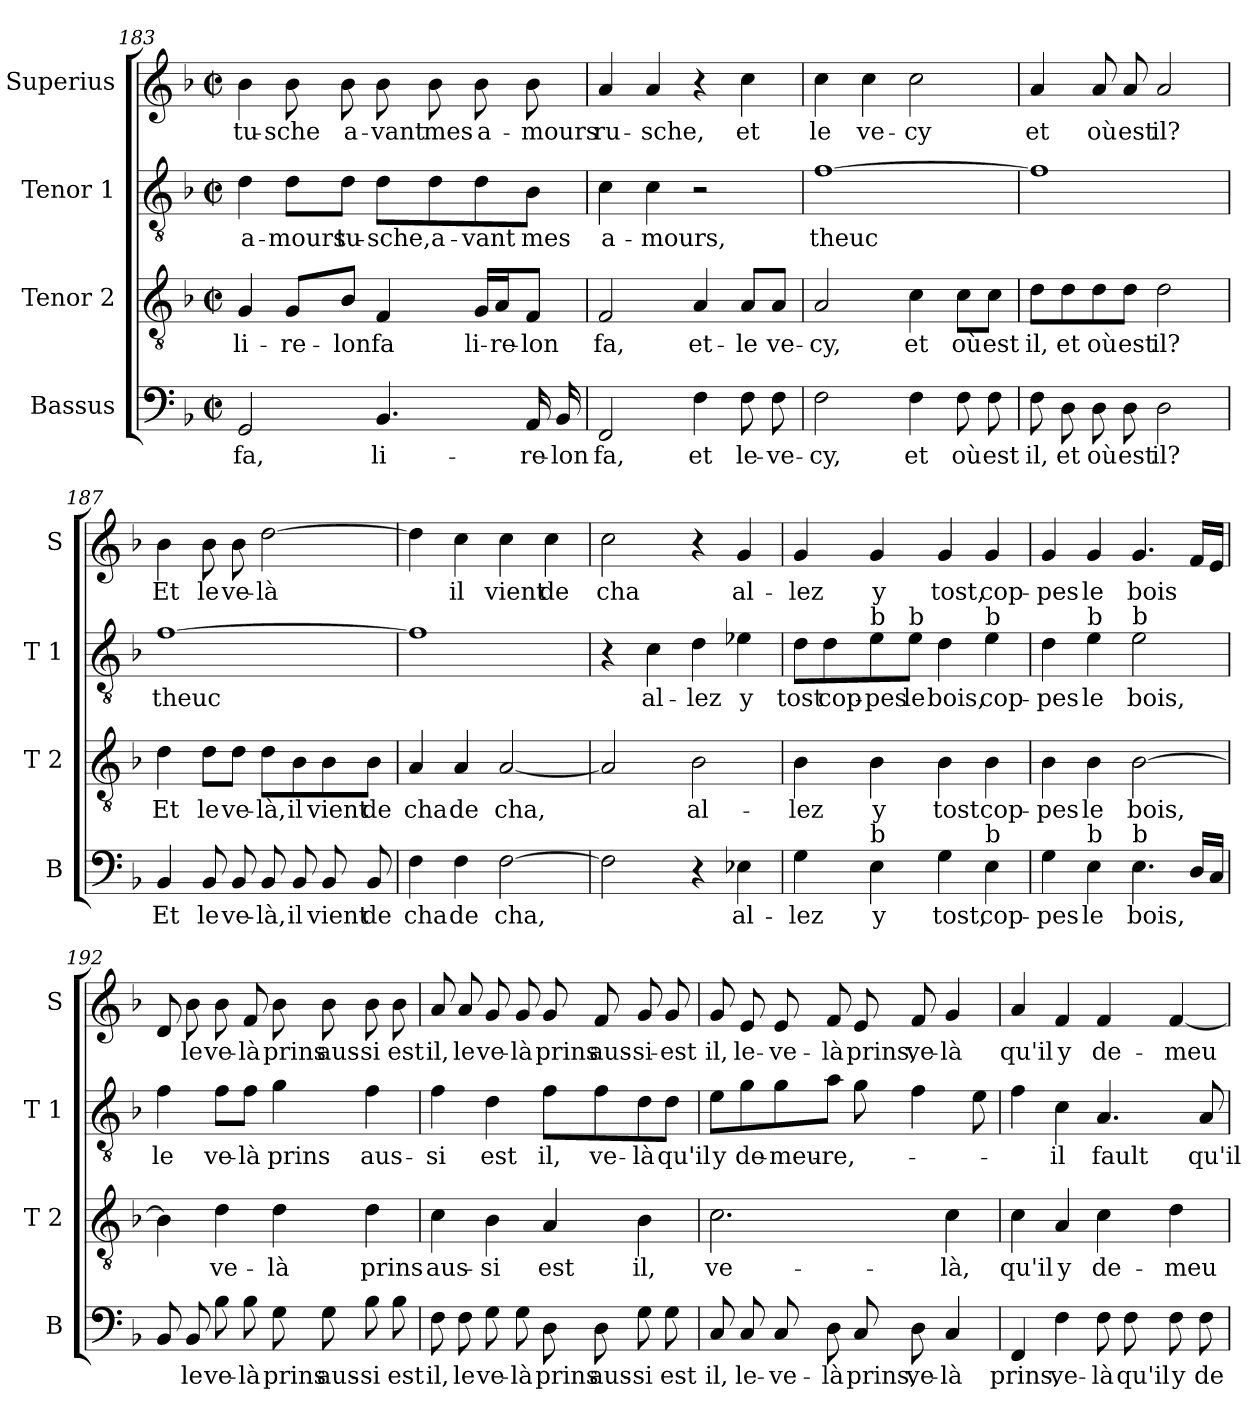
**kern	**text	**kern	**text	**kern	**text	**kern	**text
*part4	*part4	*part3	*part3	*part2	*part2	*part1	*part1
*staff4	*staff4	*staff3	*staff3	*staff2	*staff2	*staff1	*staff1
*I"Bassus	*	*I"Tenor 2	*	*I"Tenor 1	*	*I"Superius	*
*I'B	*	*I'T 2	*	*I'T 1	*	*I'S	*
!!LO:LB:g=z
*clefF4	*	*clefGv2	*	*clefGv2	*	*clefG2	*
*k[b-]	*	*k[b-]	*	*k[b-]	*	*k[b-]	*
*F:	*	*F:	*	*F:	*	*F:	*
*M2/2	*	*M2/2	*	*M2/2	*	*M2/2	*
*met(c|)	*	*met(c|)	*	*met(c|)	*	*met(c|)	*
=183	=183	=183	=183	=183	=183	=183	=183
!	!LO:LY:b	!	!LO:LY:b	!	!LO:LY:b	!	!LO:LY:b
2GG/	fa,	4G/	li-	4d\	a-	4b-\	tu-
!	!	!	!LO:LY:b	!	!LO:LY:b	!	!LO:LY:b
.	.	8G/L	-re-	8d\L	-mours	8b-\	-sche
!	!	!	!LO:LY:b	!	!LO:LY:b	!	!LO:LY:b
.	.	8B-/J	-lon	8d\J	tu-	8b-\	a-
!	!LO:LY:b	!	!LO:LY:b	!	!LO:LY:b	!	!LO:LY:b
4.BB-/	li-	4F/	fa	8d\L	-sche,	8b-\	-vant
!	!	!	!	!	!LO:LY:b	!	!LO:LY:b
.	.	.	.	8d\	a-	8b-\	mes
!	!	!	!LO:LY:b	!	!LO:LY:b	!	!LO:LY:b
.	.	16G/LL	li-	8d\	-vant	8b-\	a-
!	!	!	!LO:LY:b	!	!	!	!
.	.	16A/J	-re-	.	.	.	.
!	!LO:LY:b	!	!LO:LY:b	!	!LO:LY:b	!	!LO:LY:b
16AA/	-re-	8F/J	-lon	8B-\J	mes	8b-\	-mours
!	!LO:LY:b	!	!	!	!	!	!
16BB-/	-lon	.	.	.	.	.	.
=184	=184	=184	=184	=184	=184	=184	=184
!	!LO:LY:b	!	!LO:LY:b	!	!LO:LY:b	!	!LO:LY:b
2FF/	fa,	2F/	fa,	4c\	a-	4a/	ru-
!	!	!	!	!	!LO:LY:b	!	!LO:LY:b
.	.	.	.	4c\	-mours,	4a/	-sche,
!	!LO:LY:b	!	!LO:LY:b	!	!	!	!
4F\	et	4A/	et-	2r	.	4r	.
!	!LO:LY:b	!	!LO:LY:b	!	!	!	!LO:LY:b
8F\	le-	8A/L	-le	.	.	4cc\	et
!	!LO:LY:b	!	!LO:LY:b	!	!	!	!
8F\	-ve-	8A/J	ve-	.	.	.	.
=185	=185	=185	=185	=185	=185	=185	=185
!	!LO:LY:b	!	!LO:LY:b	!	!LO:LY:b	!	!LO:LY:b
2F\	-cy,	2A/	-cy,	[1f	theuc	4cc\	le
!	!	!	!	!	!	!	!LO:LY:b
.	.	.	.	.	.	4cc\	ve-
!	!LO:LY:b	!	!LO:LY:b	!	!	!	!LO:LY:b
4F\	et	4c\	et	.	.	2cc\	-cy
!	!LO:LY:b	!	!LO:LY:b	!	!	!	!
8F\	où	8c\L	où	.	.	.	.
!	!LO:LY:b	!	!LO:LY:b	!	!	!	!
8F\	est	8c\J	est	.	.	.	.
=186	=186	=186	=186	=186	=186	=186	=186
!	!LO:LY:b	!	!LO:LY:b	!	!	!	!LO:LY:b
8F\	il,	8d\L	il,	1f]	.	4a/	et
!	!LO:LY:b	!	!LO:LY:b	!	!	!	!
8D\	et	8d\	et	.	.	.	.
!	!LO:LY:b	!	!LO:LY:b	!	!	!	!LO:LY:b
8D\	où	8d\	où	.	.	8a/	où
!	!LO:LY:b	!	!LO:LY:b	!	!	!	!LO:LY:b
8D\	est	8d\J	est	.	.	8a/	est
!	!LO:LY:b	!	!LO:LY:b	!	!	!	!LO:LY:b
2D\	il?	2d\	il?	.	.	2a/	il?
!!LO:PB:g=z
=187	=187	=187	=187	=187	=187	=187	=187
!	!LO:LY:b	!	!LO:LY:b	!	!LO:LY:b	!	!LO:LY:b
4BB-/	Et	4d\	Et	[1f	theuc	4b-\	Et
!	!LO:LY:b	!	!LO:LY:b	!	!	!	!LO:LY:b
8BB-/	le	8d\L	le	.	.	8b-\	le
!	!LO:LY:b	!	!LO:LY:b	!	!	!	!LO:LY:b
8BB-/	ve-	8d\J	ve-	.	.	8b-\	ve-
!	!LO:LY:b	!	!LO:LY:b	!	!	!	!LO:LY:b
8BB-/	-là,	8d\L	-là,	.	.	[2dd\	-là
!	!LO:LY:b	!	!LO:LY:b	!	!	!	!
8BB-/	il	8B-\	il	.	.	.	.
!	!LO:LY:b	!	!LO:LY:b	!	!	!	!
8BB-/	vient	8B-\	vient	.	.	.	.
!	!LO:LY:b	!	!LO:LY:b	!	!	!	!
8BB-/	de	8B-\J	de	.	.	.	.
=188	=188	=188	=188	=188	=188	=188	=188
!	!LO:LY:b	!	!LO:LY:b	!	!	!	!
4F\	cha	4A/	cha	1f]	.	4dd\]	.
!	!LO:LY:b	!	!LO:LY:b	!	!	!	!LO:LY:b
4F\	de	4A/	de	.	.	4cc\	il
!	!LO:LY:b	!	!LO:LY:b	!	!	!	!LO:LY:b
[2F\	cha,	[2A/	cha,	.	.	4cc\	vient
!	!	!	!	!	!	!	!LO:LY:b
.	.	.	.	.	.	4cc\	de
=189	=189	=189	=189	=189	=189	=189	=189
!	!	!	!	!	!	!	!LO:LY:b
2F\]	.	2A/]	.	4r	.	2cc\	cha
!	!	!	!	!	!LO:LY:b	!	!
.	.	.	.	4c\	al-	.	.
!	!	!	!LO:LY:b	!	!LO:LY:b	!	!
4r	.	2B-\	al-	4d\	-lez	4r	.
!	!LO:LY:b	!	!	!	!LO:LY:b	!	!LO:LY:b
4E-X\	al-	.	.	4e-X\	y	4g/	al-
=190	=190	=190	=190	=190	=190	=190	=190
!	!LO:LY:b	!	!LO:LY:b	!	!LO:LY:b	!	!LO:LY:b
4G\	-lez	4B-\	-lez	8d\L	tost	4g/	-lez
!	!	!	!	!	!LO:LY:b	!	!
.	.	.	.	8d\	cop-	.	.
!	!	!	!	!LO:TX:a:t=b	!	!	!
!LO:TX:a:t=b	!	!	!	!	!	!	!
!	!LO:LY:b	!	!LO:LY:b	!	!LO:LY:b	!	!LO:LY:b
4E\	y	4B-\	y	8e\	-pes	4g/	y
!	!	!	!	!LO:TX:a:t=b	!	!	!
!	!	!	!	!	!LO:LY:b	!	!
.	.	.	.	8e\J	le	.	.
!	!LO:LY:b	!	!LO:LY:b	!	!LO:LY:b	!	!LO:LY:b
4G\	tost,	4B-\	tost	4d\	bois,	4g/	tost,
!	!	!	!	!LO:TX:a:t=b	!	!	!
!LO:TX:a:t=b	!	!	!	!	!	!	!
!	!LO:LY:b	!	!LO:LY:b	!	!LO:LY:b	!	!LO:LY:b
4E\	cop-	4B-\	cop-	4e\	cop-	4g/	cop-
!!LO:LB:g=z
=191	=191	=191	=191	=191	=191	=191	=191
!	!LO:LY:b	!	!LO:LY:b	!	!LO:LY:b	!	!LO:LY:b
4G\	-pes	4B-\	-pes	4d\	-pes	4g/	-pes
!	!	!	!	!LO:TX:a:t=b	!	!	!
!LO:TX:a:t=b	!	!	!	!	!	!	!
!	!LO:LY:b	!	!LO:LY:b	!	!LO:LY:b	!	!LO:LY:b
4E\	le	4B-\	le	4e\	le	4g/	le
!	!	!	!	!LO:TX:a:t=b	!	!	!
!LO:TX:a:t=b	!	!	!	!	!	!	!
!	!LO:LY:b	!	!LO:LY:b	!	!LO:LY:b	!	!LO:LY:b
4.E\	bois,	[2B-\	bois,	2e\	bois,	4.g/	bois
16D/LL	.	.	.	.	.	16f/LL	.
16C/JJ	.	.	.	.	.	16e/JJ	.
=192	=192	=192	=192	=192	=192	=192	=192
!	!	!	!	!	!LO:LY:b	!	!
8BB-/	.	4B-\]	.	4f\	le	8d/	.
!	!LO:LY:b	!	!	!	!	!	!LO:LY:b
8BB-/	le	.	.	.	.	8b-\	le
!	!LO:LY:b	!	!LO:LY:b	!	!LO:LY:b	!	!LO:LY:b
8B-\	ve-	4d\	ve-	8f\L	ve-	8b-\	ve-
!	!LO:LY:b	!	!	!	!LO:LY:b	!	!LO:LY:b
8B-\	-là	.	.	8f\J	-là	8f/	-là
!	!LO:LY:b	!	!LO:LY:b	!	!LO:LY:b	!	!LO:LY:b
8G\	prins	4d\	-là	4g\	prins	8b-\	prins
!	!LO:LY:b	!	!	!	!	!	!LO:LY:b
8G\	aus-	.	.	.	.	8b-\	aus-
!	!LO:LY:b	!	!LO:LY:b	!	!LO:LY:b	!	!LO:LY:b
8B-\	-si	4d\	prins	4f\	aus-	8b-\	-si
!	!LO:LY:b	!	!	!	!	!	!LO:LY:b
8B-\	est	.	.	.	.	8b-\	est
=193	=193	=193	=193	=193	=193	=193	=193
!	!LO:LY:b	!	!LO:LY:b	!	!LO:LY:b	!	!LO:LY:b
8F\	il,	4c\	aus-	4f\	-si	8a/	il,
!	!LO:LY:b	!	!	!	!	!	!LO:LY:b
8F\	le	.	.	.	.	8a/	le
!	!LO:LY:b	!	!LO:LY:b	!	!LO:LY:b	!	!LO:LY:b
8G\	ve-	4B-\	-si	4d\	est	8g/	ve-
!	!LO:LY:b	!	!	!	!	!	!LO:LY:b
8G\	-là	.	.	.	.	8g/	-là
!	!LO:LY:b	!	!LO:LY:b	!	!LO:LY:b	!	!LO:LY:b
8D\	prins	4A/	est	8f\L	il,	8g/	prins
!	!LO:LY:b	!	!	!	!LO:LY:b	!	!LO:LY:b
8D\	aus-	.	.	8f\	ve-	8f/	aus-
!	!LO:LY:b	!	!LO:LY:b	!	!LO:LY:b	!	!LO:LY:b
8G\	-si	4B-\	il,	8d\	-là	8g/	-si-
!	!LO:LY:b	!	!	!	!LO:LY:b	!	!LO:LY:b
8G\	est	.	.	8d\J	qu'il	8g/	-est
=194	=194	=194	=194	=194	=194	=194	=194
!	!LO:LY:b	!	!LO:LY:b	!	!LO:LY:b	!	!LO:LY:b
8C/	il,	2.c\	ve-	8e\L	y	8g/	il,
!	!LO:LY:b	!	!	!	!LO:LY:b	!	!LO:LY:b
8C/	le-	.	.	8g\	de-	8e/	le-
!	!LO:LY:b	!	!	!	!LO:LY:b	!	!LO:LY:b
8C/	-ve-	.	.	8g\	-meu-	8e/	-ve-
!	!LO:LY:b	!	!	!	!LO:LY:b	!	!LO:LY:b
8D\	-là	.	.	8a\J	-re,-	8f/	-là
!	!LO:LY:b	!	!	!	!	!	!LO:LY:b
8C/	prins,	.	.	8g\	.	8e/	prins,
!	!LO:LY:b	!	!	!	!	!	!LO:LY:b
8D\	ve-	.	.	4f\	.	8f/	ve-
!	!LO:LY:b	!	!LO:LY:b	!	!	!	!LO:LY:b
4C/	-là	4c\	-là,	.	.	4g/	-là
.	.	.	.	8e\	.	.	.
!!LO:LB:g=z
=195	=195	=195	=195	=195	=195	=195	=195
!	!LO:LY:b	!	!LO:LY:b	!	!	!	!LO:LY:b
4FF/	prins,	4c\	qu'il	4f\	.	4a/	qu'il
!	!LO:LY:b	!	!LO:LY:b	!	!LO:LY:b	!	!LO:LY:b
4F\	ve-	4A/	y	4c\	-il	4f/	y
!	!LO:LY:b	!	!LO:LY:b	!	!LO:LY:b	!	!LO:LY:b
8F\	-là	4c\	de-	4.A/	fault	4f/	de-
!	!LO:LY:b	!	!	!	!	!	!
8F\	qu'il	.	.	.	.	.	.
!	!LO:LY:b	!	!LO:LY:b	!	!	!	!LO:LY:b
8F\	y	4d\	-meu-	.	.	[4f/	-meu-
!	!LO:LY:b	!	!	!	!LO:LY:b	!	!
8F\	de-	.	.	8A/	qu'il	.	.
=	=	=	=	=	=	=	=
*-	*-	*-	*-	*-	*-	*-	*-
